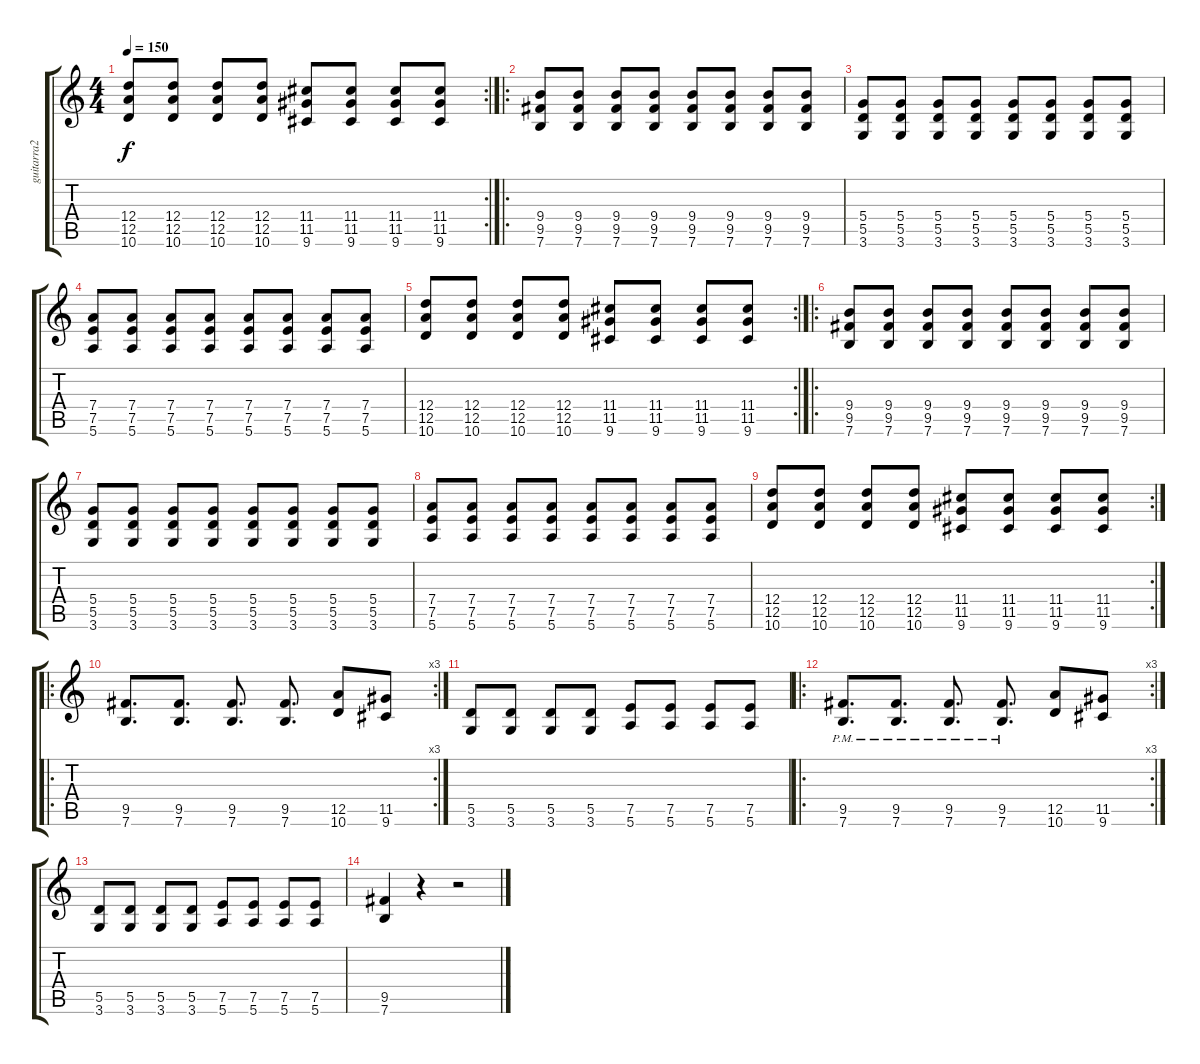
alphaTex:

\track ("guitarra2" "guitarra2") {instrument distortionguitar}
\staff {score tabs}
\tuning (E4 B3 G3 D3 A2 E2) {hide}
\rc 2
\ts (4 4)
\tempo 150
\clef g2
\ks c
(12.4 12.5 10.6).8{dy f} (12.4 12.5 10.6).8 (12.4 12.5 10.6).8 (12.4 12.5 10.6).8 (11.4 11.5 9.6).8 (11.4 11.5 9.6).8 (11.4 11.5 9.6).8 (11.4 11.5 9.6).8 |
\ro
(9.4 9.5 7.6).8 (9.4 9.5 7.6).8 (9.4 9.5 7.6).8 (9.4 9.5 7.6).8 (9.4 9.5 7.6).8 (9.4 9.5 7.6).8 (9.4 9.5 7.6).8 (9.4 9.5 7.6).8 |
(5.4 5.5 3.6).8 (5.4 5.5 3.6).8 (5.4 5.5 3.6).8 (5.4 5.5 3.6).8 (5.4 5.5 3.6).8 (5.4 5.5 3.6).8 (5.4 5.5 3.6).8 (5.4 5.5 3.6).8 |
(7.4 7.5 5.6).8 (7.4 7.5 5.6).8 (7.4 7.5 5.6).8 (7.4 7.5 5.6).8 (7.4 7.5 5.6).8 (7.4 7.5 5.6).8 (7.4 7.5 5.6).8 (7.4 7.5 5.6).8 |
\rc 2
(12.4 12.5 10.6).8 (12.4 12.5 10.6).8 (12.4 12.5 10.6).8 (12.4 12.5 10.6).8 (11.4 11.5 9.6).8 (11.4 11.5 9.6).8 (11.4 11.5 9.6).8 (11.4 11.5 9.6).8 |
\ro
(9.4 9.5 7.6).8 (9.4 9.5 7.6).8 (9.4 9.5 7.6).8 (9.4 9.5 7.6).8 (9.4 9.5 7.6).8 (9.4 9.5 7.6).8 (9.4 9.5 7.6).8 (9.4 9.5 7.6).8 |
(5.4 5.5 3.6).8 (5.4 5.5 3.6).8 (5.4 5.5 3.6).8 (5.4 5.5 3.6).8 (5.4 5.5 3.6).8 (5.4 5.5 3.6).8 (5.4 5.5 3.6).8 (5.4 5.5 3.6).8 |
(7.4 7.5 5.6).8 (7.4 7.5 5.6).8 (7.4 7.5 5.6).8 (7.4 7.5 5.6).8 (7.4 7.5 5.6).8 (7.4 7.5 5.6).8 (7.4 7.5 5.6).8 (7.4 7.5 5.6).8 |
\rc 2
(12.4 12.5 10.6).8 (12.4 12.5 10.6).8 (12.4 12.5 10.6).8 (12.4 12.5 10.6).8 (11.4 11.5 9.6).8 (11.4 11.5 9.6).8 (11.4 11.5 9.6).8 (11.4 11.5 9.6).8 |
\ro
\rc 3
(9.5 7.6).8{d} (9.5 7.6).8{d} (9.5 7.6).8{d} (9.5 7.6).8{d} (12.5 10.6).8 (11.5 9.6).8 |
(5.5 3.6).8 (5.5 3.6).8 (5.5 3.6).8 (5.5 3.6).8 (7.5 5.6).8 (7.5 5.6).8 (7.5 5.6).8 (7.5 5.6).8 |
\ro
\rc 3
(9.5{pm} 7.6{pm}).8{d} (9.5{pm} 7.6{pm}).8{d} (9.5{pm} 7.6{pm}).8{d} (9.5{pm} 7.6{pm}).8{d} (12.5 10.6).8 (11.5 9.6).8 |
(5.5 3.6).8 (5.5 3.6).8 (5.5 3.6).8 (5.5 3.6).8 (7.5 5.6).8 (7.5 5.6).8 (7.5 5.6).8 (7.5 5.6).8 |
(9.5 7.6).4 r.4 r.2
